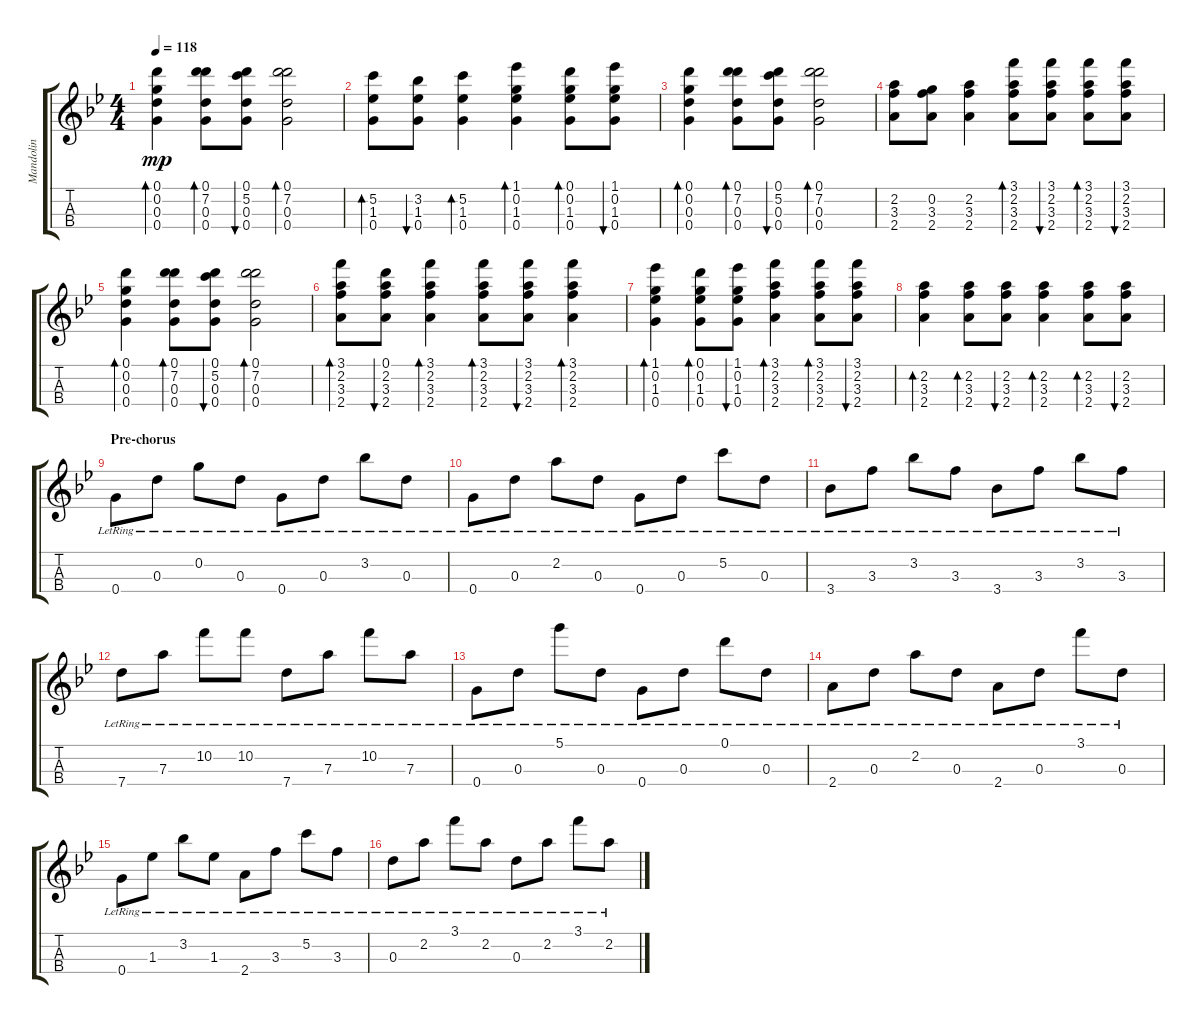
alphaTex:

\track ("Mandolin" "Mandolin") {instrument acousticguitarsteel}
\staff {score tabs}
\tuning (D5 G4 D4 G3) {hide}
\ts (4 4)
\tempo 118
\clef g2
\ks gminor
(0.1 0.2 0.3 0.4).4{bd 60 dy mp} (0.1 7.2 0.3 0.4).8{bd 60} (0.1 5.2 0.3 0.4).8{bu 60} (0.1 7.2 0.3 0.4).2{bd 60} |
(5.2 1.3 0.4).8{bd 60} (3.2 1.3 0.4).8{bu 60} (5.2 1.3 0.4).4{bd 60} (1.1 0.2 1.3 0.4).4{bd 60} (0.1 0.2 1.3 0.4).8{bd 60} (1.1 0.2 1.3 0.4).8{bu 60} |
(0.1 0.2 0.3 0.4).4{bd 60} (0.1 7.2 0.3 0.4).8{bd 60} (0.1 5.2 0.3 0.4).8{bu 60} (0.1 7.2 0.3 0.4).2{bd 60} |
(2.2 3.3 2.4).8 (0.2 3.3 2.4).8 (2.2 3.3 2.4).4 (3.1 2.2 3.3 2.4).8{bd 60} (3.1 2.2 3.3 2.4).8{bu 60} (3.1 2.2 3.3 2.4).8{bd 60} (3.1 2.2 3.3 2.4).8{bu 60} |
(0.1 0.2 0.3 0.4).4{bd 60} (0.1 7.2 0.3 0.4).8{bd 60} (0.1 5.2 0.3 0.4).8{bu 60} (0.1 7.2 0.3 0.4).2{bd 60} |
(3.1 2.2 3.3 2.4).8{bd 60} (0.1 2.2 3.3 2.4).8{bu 30} (3.1 2.2 3.3 2.4).4{bd 30} (3.1 2.2 3.3 2.4).8{bd 60} (3.1 2.2 3.3 2.4).8{bu 30} (3.1 2.2 3.3 2.4).4{bd 30} |
(1.1 0.2 1.3 0.4).4{bd 60} (0.1 0.2 1.3 0.4).8{bd 60} (1.1 0.2 1.3 0.4).8{bu 60} (3.1 2.2 3.3 2.4).4{bd 30} (3.1 2.2 3.3 2.4).8{bd 60} (3.1 2.2 3.3 2.4).8{bu 30} |
(2.2 3.3 2.4).4{bd 30} (2.2 3.3 2.4).8{bd 60} (2.2 3.3 2.4).8{bu 30} (2.2 3.3 2.4).4{bd 30} (2.2 3.3 2.4).8{bd 60} (2.2 3.3 2.4).8{bu 30} |
\section ("" "Pre-chorus")
0.4{lr}.8 0.3{lr}.8 0.2{lr}.8 0.3{lr}.8 0.4{lr}.8 0.3{lr}.8 3.2{lr}.8 0.3{lr}.8 |
0.4{lr}.8 0.3{lr}.8 2.2{lr}.8 0.3{lr}.8 0.4{lr}.8 0.3{lr}.8 5.2{lr}.8 0.3{lr}.8 |
3.4{lr}.8 3.3{lr}.8 3.2{lr}.8 3.3{lr}.8 3.4{lr}.8 3.3{lr}.8 3.2{lr}.8 3.3{lr}.8 |
7.4{lr}.8 7.3{lr}.8 10.2{lr}.8 10.2{lr}.8 7.4{lr}.8 7.3{lr}.8 10.2{lr}.8 7.3{lr}.8 |
0.4{lr}.8 0.3{lr}.8 5.1{lr}.8 0.3{lr}.8 0.4{lr}.8 0.3{lr}.8 0.1{lr}.8 0.3{lr}.8 |
2.4{lr}.8 0.3{lr}.8 2.2{lr}.8 0.3{lr}.8 2.4{lr}.8 0.3{lr}.8 3.1{lr}.8 0.3{lr}.8 |
0.4{lr}.8 1.3{lr}.8 3.2{lr}.8 1.3{lr}.8 2.4{lr}.8 3.3{lr}.8 5.2{lr}.8 3.3{lr}.8 |
0.3{lr}.8 2.2{lr}.8 3.1{lr}.8 2.2{lr}.8 0.3{lr}.8 2.2{lr}.8 3.1{lr}.8 2.2{lr}.8
